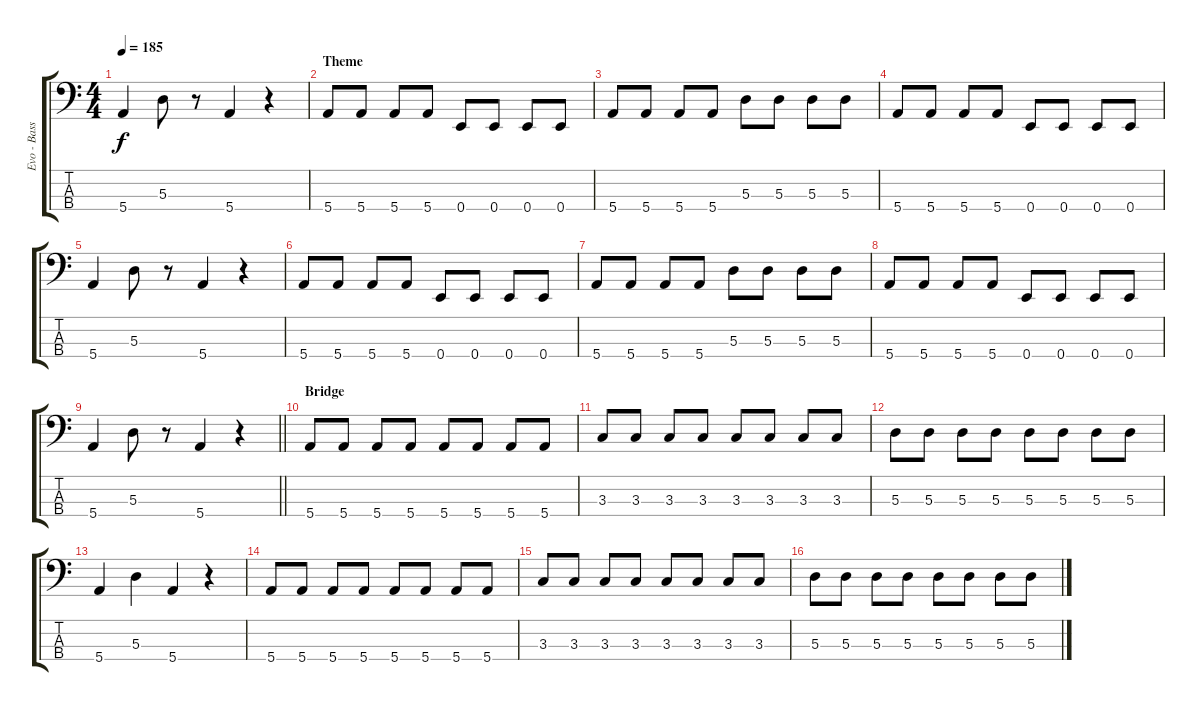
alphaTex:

\track ("Evo - Bass" "Evo - Bass") {instrument electricbassfinger}
\staff {score tabs}
\tuning (G2 D2 A1 E1) {hide}
\ts (4 4)
\tempo 185
\clef f4
\ks c
5.4.4{dy f} 5.3.8 r.8 5.4.4 r.4 |
\section ("" "Theme")
5.4.8 5.4.8 5.4.8 5.4.8 0.4.8 0.4.8 0.4.8 0.4.8 |
5.4.8 5.4.8 5.4.8 5.4.8 5.3.8 5.3.8 5.3.8 5.3.8 |
5.4.8 5.4.8 5.4.8 5.4.8 0.4.8 0.4.8 0.4.8 0.4.8 |
5.4.4 5.3.8 r.8 5.4.4 r.4 |
5.4.8 5.4.8 5.4.8 5.4.8 0.4.8 0.4.8 0.4.8 0.4.8 |
5.4.8 5.4.8 5.4.8 5.4.8 5.3.8 5.3.8 5.3.8 5.3.8 |
5.4.8 5.4.8 5.4.8 5.4.8 0.4.8 0.4.8 0.4.8 0.4.8 |
\barLineRight lightlight
5.4.4 5.3.8 r.8 5.4.4 r.4 |
\section ("" "Bridge")
5.4.8 5.4.8 5.4.8 5.4.8 5.4.8 5.4.8 5.4.8 5.4.8 |
3.3.8 3.3.8 3.3.8 3.3.8 3.3.8 3.3.8 3.3.8 3.3.8 |
5.3.8 5.3.8 5.3.8 5.3.8 5.3.8 5.3.8 5.3.8 5.3.8 |
5.4.4 5.3.4 5.4.4 r.4 |
5.4.8 5.4.8 5.4.8 5.4.8 5.4.8 5.4.8 5.4.8 5.4.8 |
3.3.8 3.3.8 3.3.8 3.3.8 3.3.8 3.3.8 3.3.8 3.3.8 |
5.3.8 5.3.8 5.3.8 5.3.8 5.3.8 5.3.8 5.3.8 5.3.8
